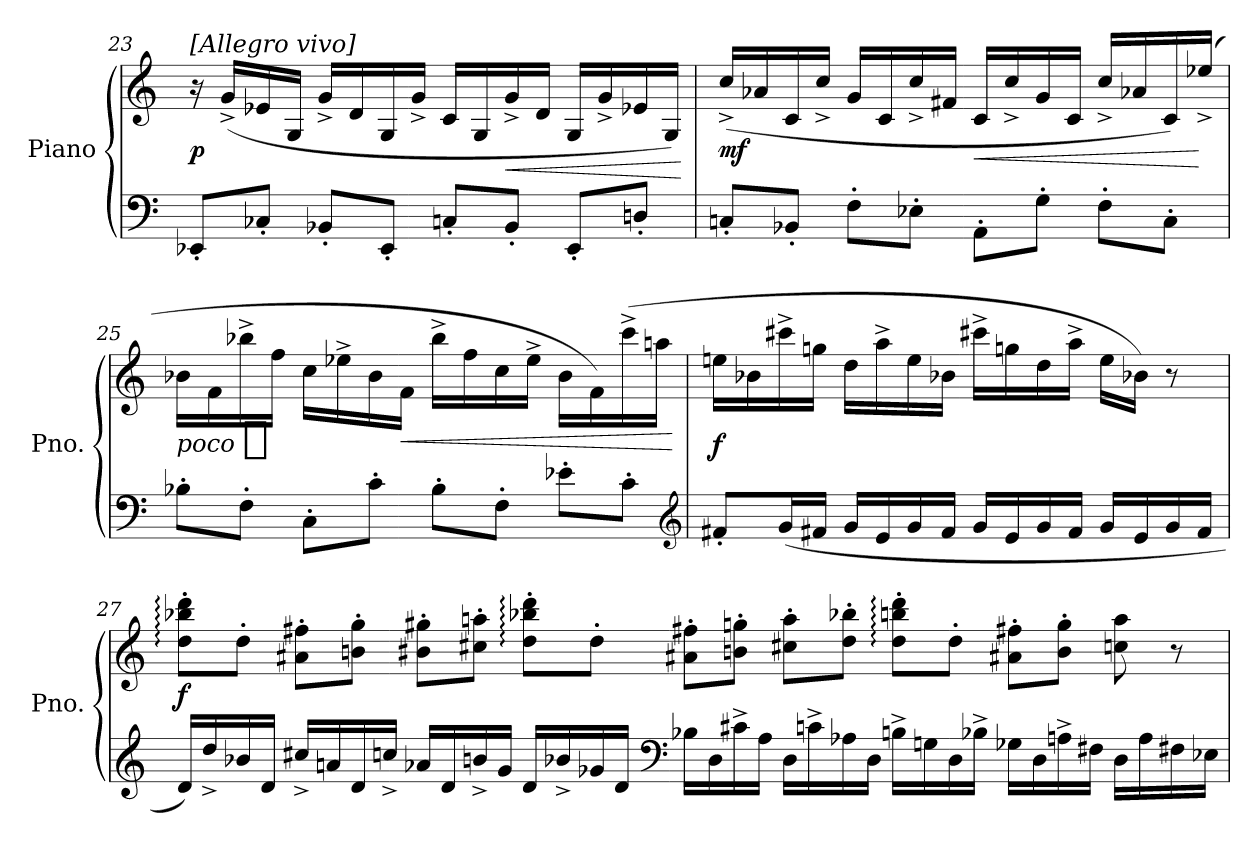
**kern	**kern	**dynam
*part1	*part1	*part1
*staff2	*staff1	*staff1/2
*I"Piano	*	*
*I'Pno.	*	*
*clefF4	*clefG2	*
*k[]	*k[]	*
=23	=23	=23
!	!LO:TX:a:B:t=[Allegro vivo]	!
8EE-X'L	16r	p
.	(16g^LL	.
8C-X'J	16e-X	.
.	16GJJ	.
8BB-X'L	16g^LL	.
.	16d	.
8EE-'J	16G	.
.	16g^JJ	.
8Cn'L	16cLL	.
.	16G	.
!	!	!LO:HP:b
8BB-'J	16g^	<
.	16dJJ	.
8EE-'L	16GLL	.
.	16g^	.
8Dn'J	16e-X	.
.	16GJJ)	.
.	.	[
=24	=24	=24
8Cn'L	(16cc^LL	mf
.	16a-X	.
8BB-X'J	16c	.
.	16cc^JJ	.
8F'L	16gLL	.
.	16c	.
8E-X'J	16cc^	.
.	16f#XJJ	.
!	!	!LO:HP:b
8AA'L	16cLL	<
.	16cc^	.
8G'J	16g	.
.	16cJJ	.
8F'L	16cc^LL	.
.	16a-X	.
8C'J	16c)	.
.	(16ee-X^JJ	[
=25	=25	=25
!	!	!LO:DY:t=poco %s
8B-X'L	16b-XLL	f
.	16f	.
8F'J	16bb-X^	.
.	16ffJJ	.
8C'L	16ccLL	.
.	16ee-X^	.
8c'J	16b-	.
!	!	!LO:HP:b
.	16fJJ	<
8B-'L	16bb-^LL	.
.	16ff	.
8F'J	16cc	.
.	16ee-^JJ	.
8e-X'L	16b-LL	.
.	16f)	.
8c'J	(16ccc^	.
.	16aanJJ	.
*clefG2	*	*
.	.	[
=26	=26	=26
8f#X'L	16eenLL	f
.	16b-X	.
(16gL	16ccc#X^	.
16f#XJJ	16ggnJJ	.
16gLL	16ddLL	.
16e	16aa^	.
16g	16ee	.
16f#JJ	16b-XJJ	.
16gLL	16ccc#X^LL	.
16e	16ggn	.
16g	16dd	.
16f#JJ	16aa^JJ	.
16gLL	16eeLL	.
16e	16b-XJJ)	.
16g	8r	.
16f#JJ	.	.
=27	=27	=27
16dLL)	8dd:' 8bb-X:' 8ddd:'L	f
16dd^	.	.
16b-X	8dd'J	.
16dJJ	.	.
16cc#X^LL	8a#X' 8ff#X'L	.
16an	.	.
16d	8bn' 8gg'J	.
16ccn^JJ	.	.
16a-XLL	8b#X' 8gg#X'L	.
16d	.	.
16bn^	8cc#X' 8aan'J	.
16gJJ	.	.
16dLL	8dd:' 8bb-X:' 8ddd:'L	.
16b-X^	.	.
16g-X	8dd'J	.
16dJJ	.	.
*clefF4	*	*
16B-XLL	8a#X' 8ff#X'L	.
16D	.	.
16c#X^	8bn' 8ggn'J	.
16AJJ	.	.
16DLL	8cc#X' 8aa'L	.
16cn^	.	.
16A-X	8dd' 8bb-X'J	.
16DJJ	.	.
16Bn^LL	8dd:' 8bbn:' 8ddd:'L	.
16Gn	.	.
16D	8dd'J	.
16B-X^JJ	.	.
16G-XLL	8a#X' 8ff#X'L	.
16D	.	.
16An^	8b' 8gg'J	.
16F#XJJ	.	.
16DLL	8ccn 8aa	.
16A	.	.
16F#X	8r	.
16E-XJJ	.	.
=	=	=
*-	*-	*-
